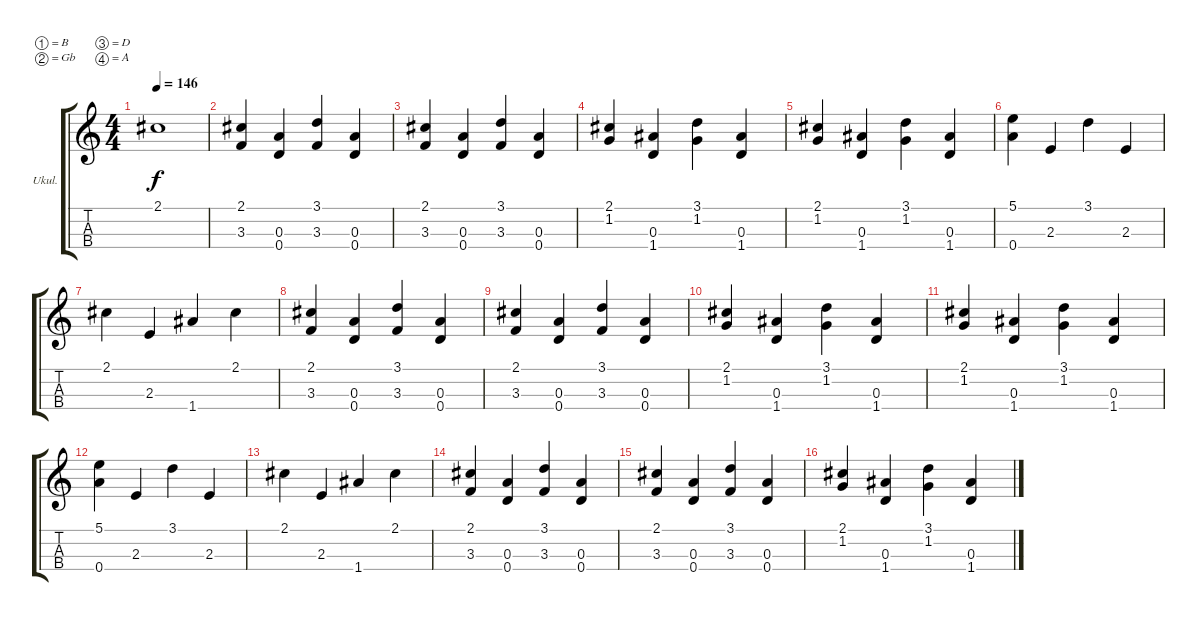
\bracketExtendMode groupsimilarinstruments
\firstSystemTrackNameOrientation horizontal
\otherSystemsTrackNameOrientation horizontal
\track ("Ukulele" "Ukul.") {solo instrument shamisen}
\staff {score tabs}
\tuning (B4 Gb4 D4 A4)
\ts (4 4)
\tempo 146
\clef g2
\scale
0.333333
\ks c
2.1.1{dy f} |
\scale
0.333333 (2.1 3.3).4 (0.3 0.4).4 (3.1 3.3).4 (0.3 0.4).4 |
\scale
0.333333 (2.1 3.3).4 (0.3 0.4).4 (3.1 3.3).4 (0.3 0.4).4 |
\scale
0.333333 (2.1 1.2).4 (0.3 1.4).4 (3.1 1.2).4 (0.3 1.4).4 |
\scale
0.333333 (2.1 1.2).4 (0.3 1.4).4 (3.1 1.2).4 (0.3 1.4).4 |
\scale
0.333333 (5.1 0.4).4 2.3.4 3.1.4 2.3.4 |
\scale
0.333333 2.1.4 2.3.4 1.4.4 2.1.4 |
\scale
0.333333 (2.1 3.3).4 (0.3 0.4).4 (3.1 3.3).4 (0.3 0.4).4 |
\scale
0.333333 (2.1 3.3).4 (0.3 0.4).4 (3.1 3.3).4 (0.3 0.4).4 |
\scale
0.333333 (2.1 1.2).4 (0.3 1.4).4 (3.1 1.2).4 (0.3 1.4).4 |
\scale
0.333333 (2.1 1.2).4 (0.3 1.4).4 (3.1 1.2).4 (0.3 1.4).4 |
\scale
0.333333 (5.1 0.4).4 2.3.4 3.1.4 2.3.4 |
\scale
0.333333 2.1.4 2.3.4 1.4.4 2.1.4 |
\scale
0.333333 (2.1 3.3).4 (0.3 0.4).4 (3.1 3.3).4 (0.3 0.4).4 |
\scale
0.333333 (2.1 3.3).4 (0.3 0.4).4 (3.1 3.3).4 (0.3 0.4).4 |
\scale
0.333333 (2.1 1.2).4 (0.3 1.4).4 (3.1 1.2).4 (0.3 1.4).4
